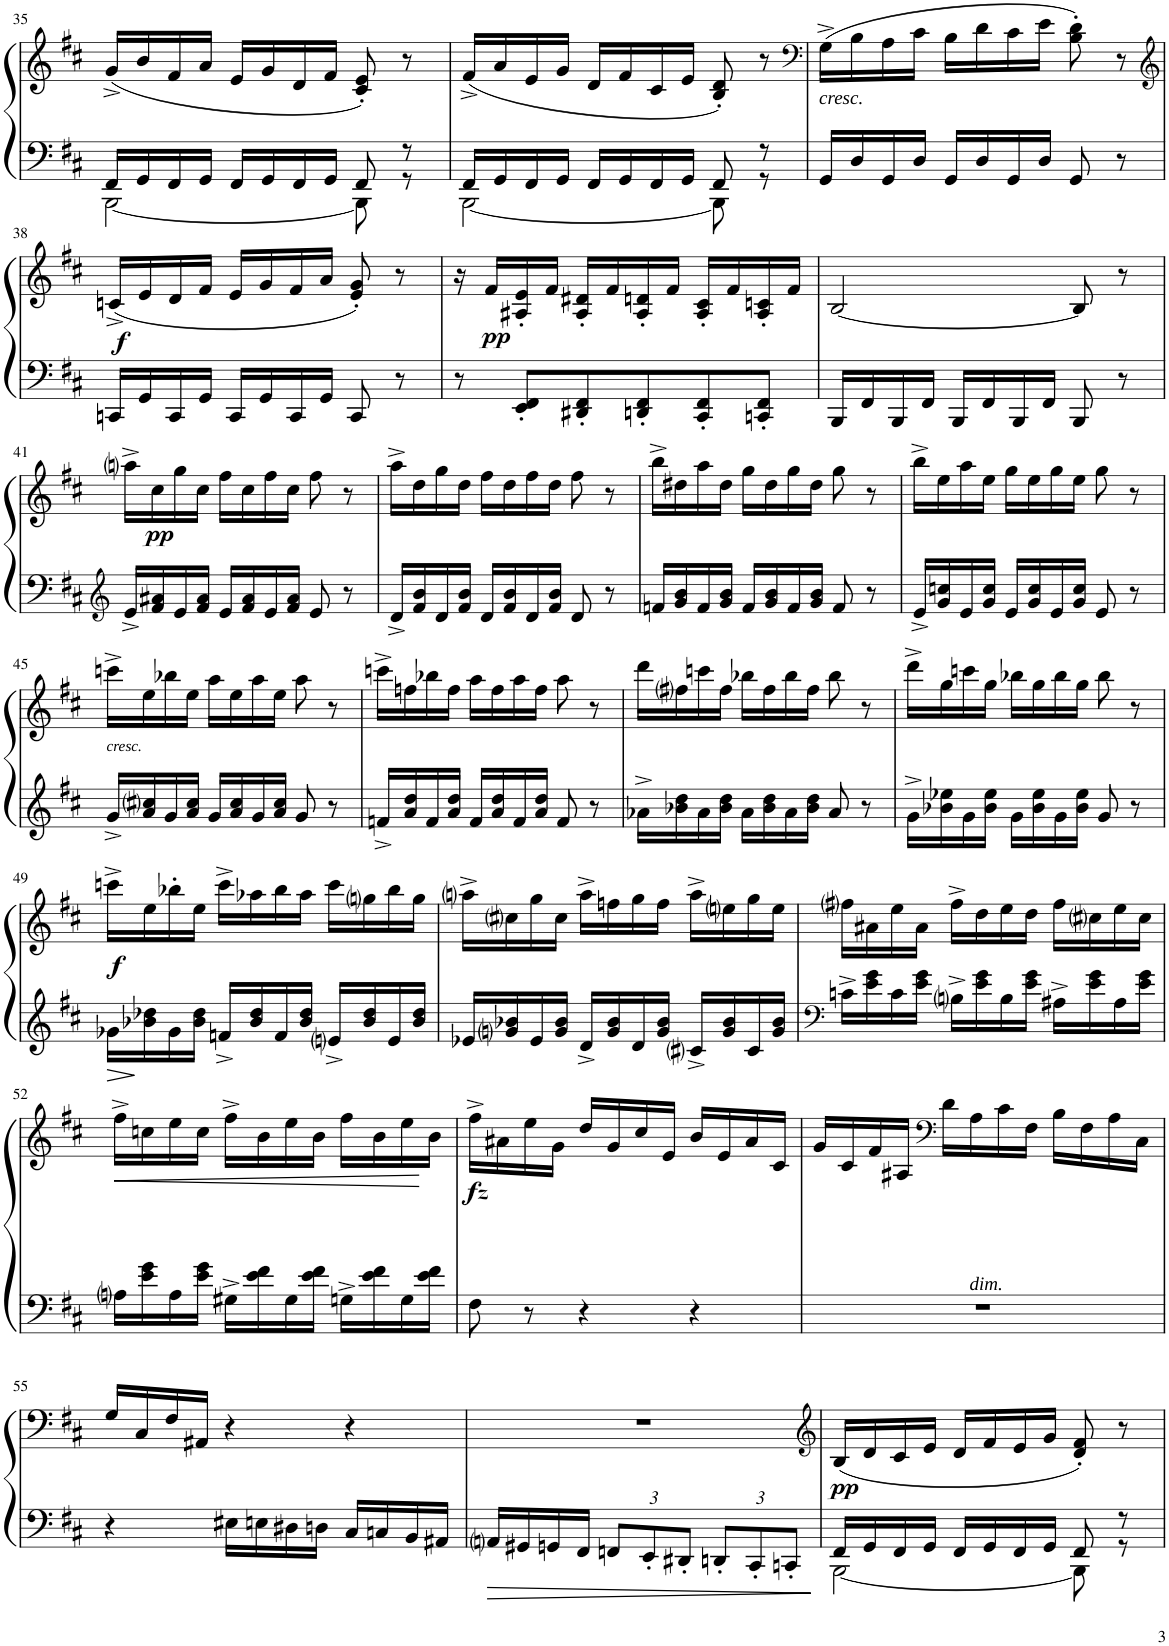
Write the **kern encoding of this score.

**kern	**kern	**dynam
*part1	*part1	*part1
*staff2	*staff1	*staff1/2
*I"Midi_1	*	*
!!LO:PB:g=z
*clefF4	*clefG2	*
*k[f#c#]	*k[f#c#]	*
*D:	*D:	*
*M3/4	*M3/4	*
=35	=35	=35
*^	*	*
16FF#/LL	[2BBB\	(16g^/LL	.
16GG/	.	16b/	.
16FF#/	.	16f#/	.
16GG/JJ	.	16a/JJ	.
16FF#/LL	.	16e/LL	.
16GG/	.	16g/	.
16FF#/	.	16d/	.
16GG/JJ	.	16f#/JJ	.
8FF#/	8BBB\]	8c#/' 8e/')	.
8r	8r	8r	.
=36	=36	=36	=36
16FF#/LL	[2BBB\	(16f#^/LL	.
16GG/	.	16a/	.
16FF#/	.	16e/	.
16GG/JJ	.	16g/JJ	.
16FF#/LL	.	16d/LL	.
16GG/	.	16f#/	.
16FF#/	.	16c#/	.
16GG/JJ	.	16e/JJ	.
8FF#/	8BBB\]	8B/' 8d/')	.
8r	8r	8r	.
=37	=37	=37	=37
*	*	*clefF4	*
!LO:TX:a:i:t=cresc.	!	!	!
16GG/LL	2ryy	(16G^\LL	.
16D/	.	16B\	.
16GG/	.	16A\	.
16D/JJ	.	16c#\JJ	.
16GG/LL	.	16B\LL	.
16D/	.	16d\	.
16GG/	.	16c#\	.
16D/JJ	.	16e\JJ	.
8GG/	4ryy	8B\' 8d\')	.
8r	.	8r	.
*v	*v	*	*
!!LO:LB:g=z
=38	=38	=38
*	*clefG2	*
!	!	!LO:DY:b
16CCn/LL	(16cn^/LL	f
16GG/	16e/	.
16CC/	16d/	.
16GG/JJ	16f#/JJ	.
16CC/LL	16e/LL	.
16GG/	16g/	.
16CC/	16f#/	.
16GG/JJ	16a/JJ	.
8CC/	8e/' 8g/')	.
8r	8r	.
=39	=39	=39
8r	16r	.
!	!	!LO:DY:b
.	16f#/LL	pp
8EE/' 8FF#/'L	16A#X/' 16e/'	.
.	16f#/JJ	.
8DD#X/' 8FF#/'	16A#/' 16d#X/'LL	.
.	16f#/	.
8DDn/' 8FF#/'	16A#/' 16dn/'	.
.	16f#/JJ	.
8CC#/' 8FF#/'	16A#/' 16c#/'LL	.
.	16f#/	.
8CCn/' 8FF#/'J	16A#/' 16cn/'	.
.	16f#/JJ	.
=40	=40	=40
16BBB/LL	[2B/	.
16FF#/	.	.
16BBB/	.	.
16FF#/JJ	.	.
16BBB/LL	.	.
16FF#/	.	.
16BBB/	.	.
16FF#/JJ	.	.
8BBB/	8B/]	.
8r	8r	.
!!LO:LB:g=z
=41	=41	=41
*clefG2	*	*
16e^/LL	16aani^\LL	.
!	!	!LO:DY:b
16f#/ 16a#X/	16cc#\	pp
16e/	16gg\	.
16f#/ 16a#/JJ	16cc#\JJ	.
16e/LL	16ff#\LL	.
16f#/ 16a#/	16cc#\	.
16e/	16ff#\	.
16f#/ 16a#/JJ	16cc#\JJ	.
8e/	8ff#\	.
8r	8r	.
=42	=42	=42
16d^/LL	16aa^\LL	.
16f#/ 16b/	16dd\	.
16d/	16gg\	.
16f#/ 16b/JJ	16dd\JJ	.
16d/LL	16ff#\LL	.
16f#/ 16b/	16dd\	.
16d/	16ff#\	.
16f#/ 16b/JJ	16dd\JJ	.
8d/	8ff#\	.
8r	8r	.
=43	=43	=43
16fn/LL	16bb^\LL	.
16g/ 16b/	16dd#X\	.
16f/	16aa\	.
16g/ 16b/JJ	16dd#\JJ	.
16f/LL	16gg\LL	.
16g/ 16b/	16dd#\	.
16f/	16gg\	.
16g/ 16b/JJ	16dd#\JJ	.
8f/	8gg\	.
8r	8r	.
=44	=44	=44
16e^/LL	16bb^\LL	.
16g/ 16ccn/	16ee\	.
16e/	16aa\	.
16g/ 16cc/JJ	16ee\JJ	.
16e/LL	16gg\LL	.
16g/ 16cc/	16ee\	.
16e/	16gg\	.
16g/ 16cc/JJ	16ee\JJ	.
8e/	8gg\	.
8r	8r	.
!!LO:LB:g=z
=45	=45	=45
!LO:TX:a:i:t=cresc.	!	!
16g^/LL	16cccn^\LL	.
16a/ 16cc#i/	16ee\	.
16g/	16bb-X\	.
16a/ 16cc#/JJ	16ee\JJ	.
16g/LL	16aa\LL	.
16a/ 16cc#/	16ee\	.
16g/	16aa\	.
16a/ 16cc#/JJ	16ee\JJ	.
8g/	8aa\	.
8r	8r	.
=46	=46	=46
16fn^/LL	16cccn^\LL	.
16a/ 16dd/	16ffn\	.
16f/	16bb-X\	.
16a/ 16dd/JJ	16ff\JJ	.
16f/LL	16aa\LL	.
16a/ 16dd/	16ff\	.
16f/	16aa\	.
16a/ 16dd/JJ	16ff\JJ	.
8f/	8aa\	.
8r	8r	.
=47	=47	=47
16a-X^\LL	16ddd\LL	.
16b-X\ 16dd\	16ff#i\	.
16a-\	16cccn\	.
16b-\ 16dd\JJ	16ff#\JJ	.
16a-\LL	16bb-X\LL	.
16b-\ 16dd\	16ff#\	.
16a-\	16bb-\	.
16b-\ 16dd\JJ	16ff#\JJ	.
8a-/	8bb-\	.
8r	8r	.
=48	=48	=48
16g^\LL	16ddd^\LL	.
16b-X\ 16ee-X\	16gg\	.
16g\	16cccn\	.
16b-\ 16ee-\JJ	16gg\JJ	.
16g\LL	16bb-X\LL	.
16b-\ 16ee-\	16gg\	.
16g\	16bb-\	.
16b-\ 16ee-\JJ	16gg\JJ	.
8g/	8bb-\	.
8r	8r	.
!!LO:LB:g=z
=49	=49	=49
!	!	!LO:DY:b
16g-X\LL	16cccn^\LL	f
16b-X\ 16dd-X\	16ee\	.
16g-\	16bb-X'\	.
16b-\ 16dd-\JJ	16ee\JJ	.
16fn^/LL	16ccc^\LL	.
16b-/ 16dd-/	16aa-X\	.
16f/	16bb-\	.
16b-/ 16dd-/JJ	16aa-\JJ	.
16eni^/LL	16ccc\LL	.
16b-/ 16dd-/	16ggni\	.
16e/	16bb-\	.
16b-/ 16dd-/JJ	16gg\JJ	.
=50	=50	=50
16e-X/LL	16aani^\LL	.
16gni/ 16b-X/	16cc#i\	.
16e-/	16gg\	.
16g/ 16b-/JJ	16cc#\JJ	.
16d^/LL	16aa^\LL	.
16g/ 16b-/	16ffn\	.
16d/	16gg\	.
16g/ 16b-/JJ	16ff\JJ	.
16c#i^/LL	16aa^\LL	.
16g/ 16b-/	16eeni\	.
16c#/	16gg\	.
16g/ 16b-/JJ	16ee\JJ	.
=51	=51	=51
*clefF4	*	*
16cn^\LL	16ff#i\LL	.
16e\ 16g\	16a#X\	.
16c\	16ee\	.
16e\ 16g\JJ	16a#\JJ	.
16Bni^\LL	16ff#^\LL	.
16e\ 16g\	16dd\	.
16B\	16ee\	.
16e\ 16g\JJ	16dd\JJ	.
16A#X^\LL	16ff#\LL	.
16e\ 16g\	16cc#i\	.
16A#\	16ee\	.
16e\ 16g\JJ	16cc#\JJ	.
!!LO:LB:g=z
=52	=52	=52
!	!	!LO:HP:b
16Ani\LL	16ff#^\LL	<
16e\ 16g\	16ccn\	.
16A\	16ee\	.
16e\ 16g\JJ	16cc\JJ	.
16G#X^\LL	16ff#^\LL	.
16e\ 16f#\	16b\	.
16G#\	16ee\	.
16e\ 16f#\JJ	16b\JJ	.
16Gn^\LL	16ff#\LL	.
16e\ 16f#\	16b\	.
16G\	16ee\	.
16e\ 16f#\JJ	16b\JJ	[
=53	=53	=53
!	!	!LO:DY:b
8F#\	16ff#^\LL	fz
.	16a#X\	.
8r	16ee\	.
.	16g\JJ	.
4r	16dd/LL	.
.	16g/	.
.	16cc#/	.
.	16e/JJ	.
4r	16b/LL	.
.	16e/	.
.	16a#/	.
.	16c#/JJ	.
=54	=54	=54
2.r	16g/LL	.
.	16c#/	.
.	16f#/	.
.	16A#X/JJ	.
*	*clefF4	*
.	16d\LL	.
!	!LO:TX:b:i:t=dim.	!
.	16A#\	.
.	16c#\	.
.	16F#\JJ	.
.	16B\LL	.
.	16F#\	.
.	16A#\	.
.	16C#\JJ	.
!!LO:LB:g=z
=55	=55	=55
*^	*	*
4r	2ryy	16G/LL	.
.	.	16C#/	.
.	.	16F#/	.
.	.	16AA#X/JJ	.
16E#X\LL	.	4r	.
16En\	.	.	.
16D#X\	.	.	.
16Dn\JJ	.	.	.
16C#/LL	4ryy	4r	.
16Cn/	.	.	.
16BB/	.	.	.
16AA#X/JJ	.	.	.
=56	=56	=56	=56
16AAni/LL	2ryy	2.r	.
16GG#X/	.	.	.
16GGn/	.	.	.
16FF#/JJ	.	.	.
*Xbrackettup	*	*	*
12FFn/L	.	.	.
12EE'/	.	.	.
12DD#X'/J	.	.	.
12DDn'/L	4ryy	.	.
12CC#'/	.	.	.
12CCn'/J	.	.	.
=57	=57	=57	=57
*	*	*clefG2	*
!	!	!	!LO:DY:b
16FF#/LL	[2BBB\	(16B/LL	pp
16GG/	.	16d/	.
16FF#/	.	16c#/	.
16GG/JJ	.	16e/JJ	.
16FF#/LL	.	16d/LL	.
16GG/	.	16f#/	.
16FF#/	.	16e/	.
16GG/JJ	.	16g/JJ	.
8FF#/	8BBB\]	8d/' 8f#/')	.
8r	8r	8r	.
*v	*v	*	*
=	=	=
*-	*-	*-
